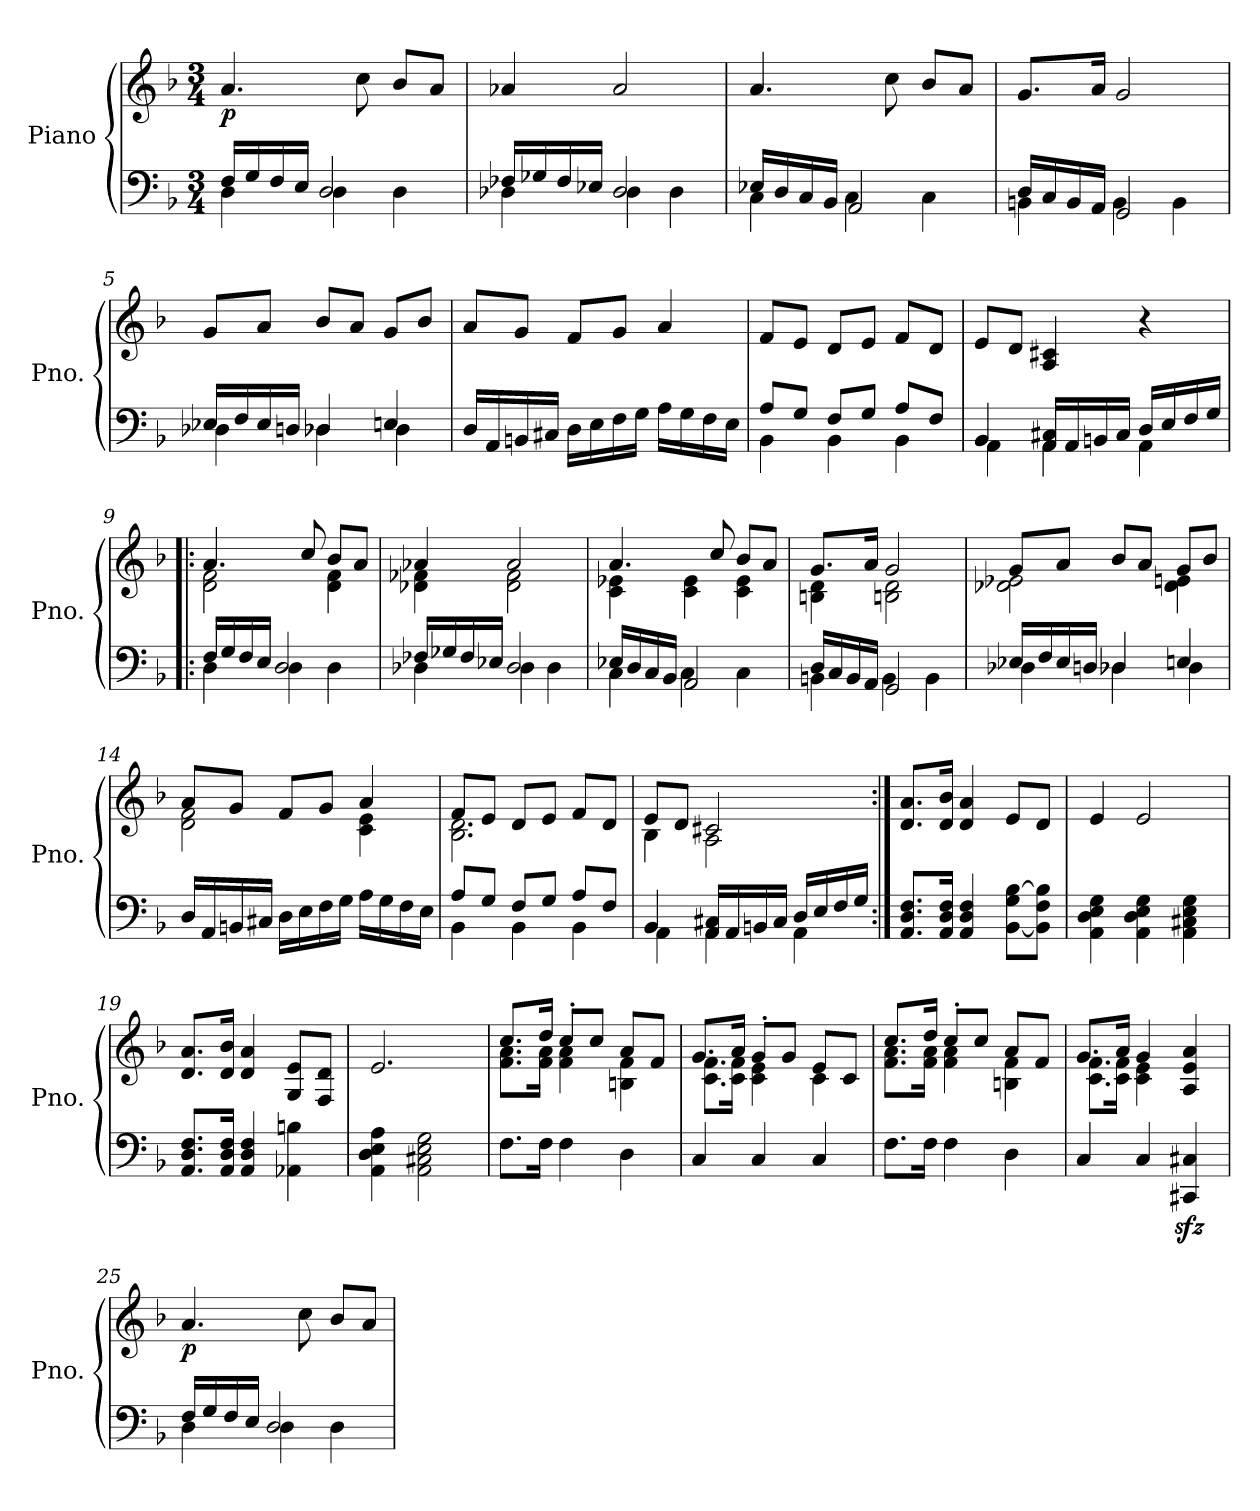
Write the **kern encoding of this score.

**kern	**kern	**dynam
*part1	*part1	*part1
*staff2	*staff1	*staff1/2
*I"Piano	*	*
*I'Pno.	*	*
*clefF4	*clefG2	*
*k[b-]	*k[b-]	*
*M3/4	*M3/4	*
*MM60	*MM60	*
=1	=1	=1
*^	*	*
!	!	!	!LO:DY:b
16F/LL	4D\	4.a/	p
16G/	.	.	.
16F/	.	.	.
16E/JJ	.	.	.
2D/	4D\	.	.
.	.	8cc\	.
.	4D\	8b-/L	.
.	.	8a/J	.
=2	=2	=2	=2
16F-X/LL	4D-X\	4a-X/	.
16G-X/	.	.	.
16F-/	.	.	.
16E-X/JJ	.	.	.
2D-/	4D-\	2a-/	.
.	4D-\	.	.
=3	=3	=3	=3
16E-X/LL	4C\	4.a/	.
16D/	.	.	.
16C/	.	.	.
16BB-/JJ	.	.	.
2AA/	4C\	.	.
.	.	8cc\	.
.	4C\	8b-/L	.
.	.	8a/J	.
=4	=4	=4	=4
16D/LL	4BBn\	8.g/L	.
16C/	.	.	.
16BB/	.	.	.
16AA/JJ	.	16a/Jk	.
2GG/	4BB\	2g/	.
.	4BB\	.	.
=5	=5	=5	=5
16E-X/LL	4D-X\	8g/L	.
16F/	.	.	.
16E-/	.	8a/J	.
16Dn/JJ	.	.	.
4D-X/	4D-\	8b-/L	.
.	.	8a/J	.
4En/	4D-\	8g/L	.
.	.	8b-/J	.
*v	*v	*	*
!!LO:LB:g=z
=6	=6	=6
16D/LL	8a/L	.
16AA/	.	.
16BBn/	8g/J	.
16C#X/JJ	.	.
16D\LL	8f/L	.
16E\	.	.
16F\	8g/J	.
16G\JJ	.	.
16A\LL	4a/	.
16G\	.	.
16F\	.	.
16E\JJ	.	.
=7	=7	=7
*^	*	*
8A/L	4BB-\	8f/L	.
8G/J	.	8e/J	.
8F/L	4BB-\	8d/L	.
8G/J	.	8e/J	.
8A/L	4BB-\	8f/L	.
8F/J	.	8d/J	.
=8	=8	=8	=8
4BB-/	4AA\	8e/L	.
.	.	8d/J	.
16AA/ 16C#X/LL	4AA\	4A/ 4c#X/	.
16AA/	.	.	.
16BBn/	.	.	.
16C#/JJ	.	.	.
16D/LL	4AA\	4r	.
16E/	.	.	.
16F/	.	.	.
16G/JJ	.	.	.
=9!|:	=9!|:	=9!|:	=9!|:
*	*	*^	*
16F/LL	4D\	4.a/	2d\ 2f\	.
16G/	.	.	.	.
16F/	.	.	.	.
16E/JJ	.	.	.	.
2D/	4D\	.	.	.
.	.	8cc/	.	.
.	4D\	8b-/L	4d\ 4f\	.
.	.	8a/J	.	.
!!LO:LB:g=z	!!
=10	=10	=10	=10	=10
16F-X/LL	4D-X\	4a-X/	4d-X\ 4f-X\	.
16G-X/	.	.	.	.
16F-/	.	.	.	.
16E-X/JJ	.	.	.	.
2D-/	4D-\	2a-/	2d-\ 2f-\	.
.	4D-\	.	.	.
=11	=11	=11	=11	=11
16E-X/LL	4C\	4.a/	4c\ 4e-X\	.
16D/	.	.	.	.
16C/	.	.	.	.
16BB-/JJ	.	.	.	.
2AA/	4C\	.	4c\ 4e-\	.
.	.	8cc/	.	.
.	4C\	8b-/L	4c\ 4e-\	.
.	.	8a/J	.	.
=12	=12	=12	=12	=12
16D/LL	4BBn\	8.g/L	4Bn\ 4d\	.
16C/	.	.	.	.
16BB/	.	.	.	.
16AA/JJ	.	16a/Jk	.	.
2GG/	4BB\	2g/	2Bn\ 2d\	.
.	4BB\	.	.	.
=13	=13	=13	=13	=13
16E-X/LL	4D-X\	8g/L	2d-X\ 2e-X\	.
16F/	.	.	.	.
16E-/	.	8a/J	.	.
16Dn/JJ	.	.	.	.
4D-X/	4D-\	8b-/L	.	.
.	.	8a/J	.	.
4En/	4D-\	8g/L	4d-\ 4en\	.
.	.	8b-/J	.	.
*v	*v	*	*	*
!!LO:LB:g=z	!!
=14	=14	=14	=14
16D/LL	8a/L	2d\ 2f\	.
16AA/	.	.	.
16BBn/	8g/J	.	.
16C#X/JJ	.	.	.
16D\LL	8f/L	.	.
16E\	.	.	.
16F\	8g/J	.	.
16G\JJ	.	.	.
16A\LL	4a/	4c\ 4e\	.
16G\	.	.	.
16F\	.	.	.
16E\JJ	.	.	.
=15	=15	=15	=15
*^	*	*	*
8A/L	4BB-\	8f/L	2.B-\ 2.d\	.
8G/J	.	8e/J	.	.
8F/L	4BB-\	8d/L	.	.
8G/J	.	8e/J	.	.
8A/L	4BB-\	8f/L	.	.
8F/J	.	8d/J	.	.
=16	=16	=16	=16	=16
4BB-/	4AA\	8e/L	4B-\	.
.	.	8d/J	.	.
16AA/ 16C#X/LL	4AA\	2c#X/	2A\	.
16AA/	.	.	.	.
16BBn/	.	.	.	.
16C#/JJ	.	.	.	.
16D/LL	4AA\	.	.	.
16E/	.	.	.	.
16F/	.	.	.	.
16G/JJ	.	.	.	.
*v	*v	*	*	*
*	*v	*v	*
=17:|!	=17:|!	=17:|!
8.AA/ 8.D/ 8.F/L	8.d/ 8.a/L	.
16AA/ 16D/ 16F/Jk	16d/ 16b-/Jk	.
4AA/ 4D/ 4F/	4d/ 4a/	.
[8BB-\ 8G\ [8B-\L	8e/L	.
8BB-\] 8F\ 8B-\]J	8d/J	.
!!LO:LB:g=z
=18	=18	=18
4AA\ 4D\ 4E\ 4G\	4e/	.
4AA\ 4D\ 4E\ 4G\	2e/	.
4AA\ 4C#X\ 4E\ 4G\	.	.
=19	=19	=19
8.AA/ 8.D/ 8.F/L	8.d/ 8.a/L	.
16AA/ 16D/ 16F/Jk	16d/ 16b-/Jk	.
4AA/ 4D/ 4F/	4d/ 4a/	.
4AA-X\ 4Bn\	8G/ 8e/L	.
.	8F/ 8d/J	.
=20	=20	=20
4AA\ 4D\ 4E\ 4A\	2.e/	.
2AA\ 2C#X\ 2E\ 2G\	.	.
=21	=21	=21
*	*^	*
8.F\L	8.cc/L	8.f\ 8.a\L	.
16F\Jk	16dd/Jk	16f\ 16a\Jk	.
4F\	8cc'/L	4f\ 4a\	.
.	8cc/J	.	.
4D\	8a/L	4Bn\ 4f\	.
.	8f/J	.	.
=22	=22	=22	=22
4C/	8.g/L	8.c\ 8.f\L	.
.	16a/Jk	16c\ 16f\Jk	.
4C/	8g'/L	4c\ 4e\	.
.	8g/J	.	.
4C/	8e/L	4c\	.
.	8c/J	.	.
=23	=23	=23	=23
8.F\L	8.cc/L	8.f\ 8.a\L	.
16F\Jk	16dd/Jk	16f\ 16a\Jk	.
4F\	8cc'/L	4f\ 4a\	.
.	8cc/J	.	.
4D\	8a/L	4Bn\ 4f\	.
.	8f/J	.	.
!!LO:PB:g=z	!!
=24	=24	=24	=24
4C/	8.g/L	8.c\ 8.f\L	.
.	16a/Jk	16c\ 16f\Jk	.
4C/	4g/	4c\ 4e\	.
4CC#X/zz> 4C#X/zz>	4A/ 4e/ 4a/	4ryy	.
=25	=25	=25	=25
*^	*	*	*
!	!	!	!	!LO:DY:b
*	*	*v	*v	*
16F/LL	4D\	4.a/	p
16G/	.	.	.
16F/	.	.	.
16E/JJ	.	.	.
2D/	4D\	.	.
.	.	8cc\	.
.	4D\	8b-/L	.
.	.	8a/J	.
*v	*v	*	*
=	=	=
*-	*-	*-
